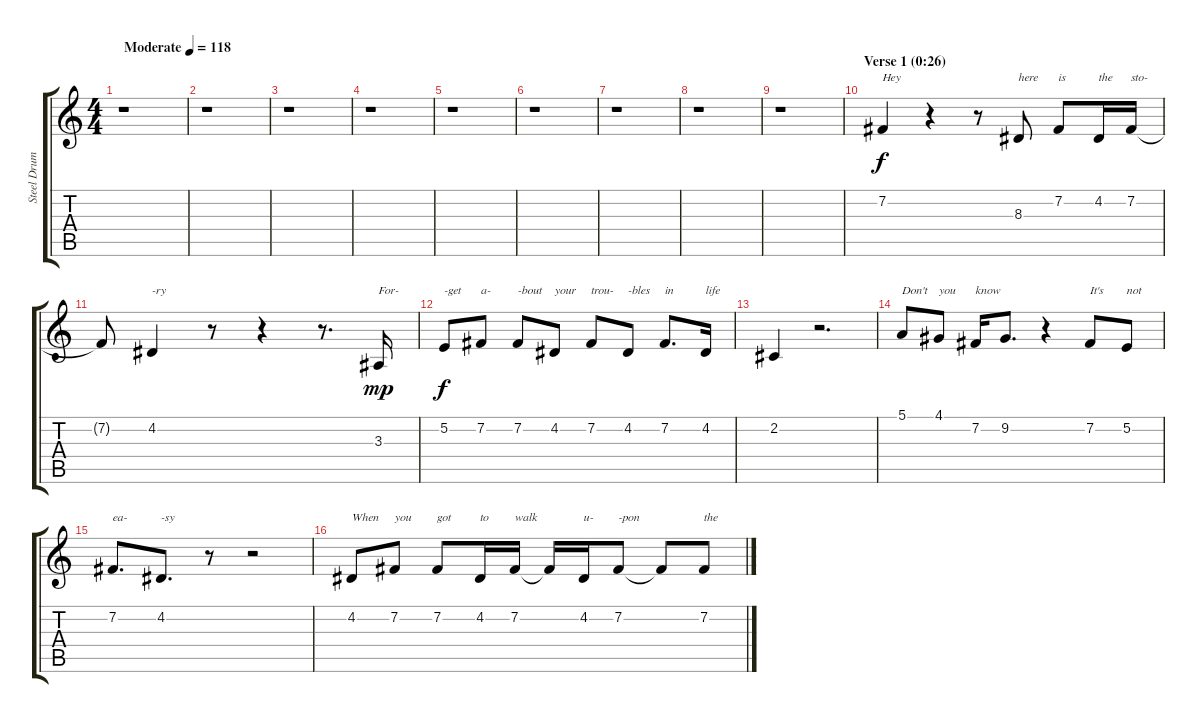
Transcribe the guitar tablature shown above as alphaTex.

\track ("Steel Drums" "Steel Drum") {instrument steeldrums}
\staff {score tabs}
\tuning (E4 B3 G3 D3 A2 E2) {hide}
\ts (4 4)
\tempo (118 "Moderate")
\clef g2
\ks c
r.1{dy f instrument steeldrums} |
r.1 |
r.1 |
r.1 |
r.1 |
r.1 |
r.1 |
r.1 |
r.1 |
\section ("" "Verse 1 (0:26)")
7.2.4{txt "Hey"} r.4 r.8 8.3.8{txt "here"} 7.2.8{txt "is"} 4.2.16{txt "the"} 7.2.16{txt "sto-"} |
7.2{t}.8 4.2.4{txt "-ry"} r.8 r.4 r.8{d} 3.3.16{txt "For-" dy mp} |
5.2.8{txt "-get" dy f} 7.2.8{txt "a-"} 7.2.8{txt "-bout"} 4.2.8{txt "your"} 7.2.8{txt "trou-"} 4.2.8{txt "-bles"} 7.2.8{d txt "in"} 4.2.16{txt "life"} |
2.2.4 r.2{d} |
5.1.8{txt "Don't"} 4.1.8{txt "you"} 7.2.16{txt "know"} 9.2.8{d} r.4 7.2.8{txt "It's"} 5.2.8{txt "not"} |
7.2.8{d txt "ea-"} 4.2.8{d txt "-sy"} r.8 r.2 |
4.2.8{txt "When"} 7.2.8{txt "you"} 7.2.8{txt "got"} 4.2.16{txt "to"} 7.2.16{txt "walk"} 7.2{t}.16 4.2.16{txt "u-"} 7.2.8{txt "-pon"} 7.2{t}.8 7.2.8{txt "the"}
